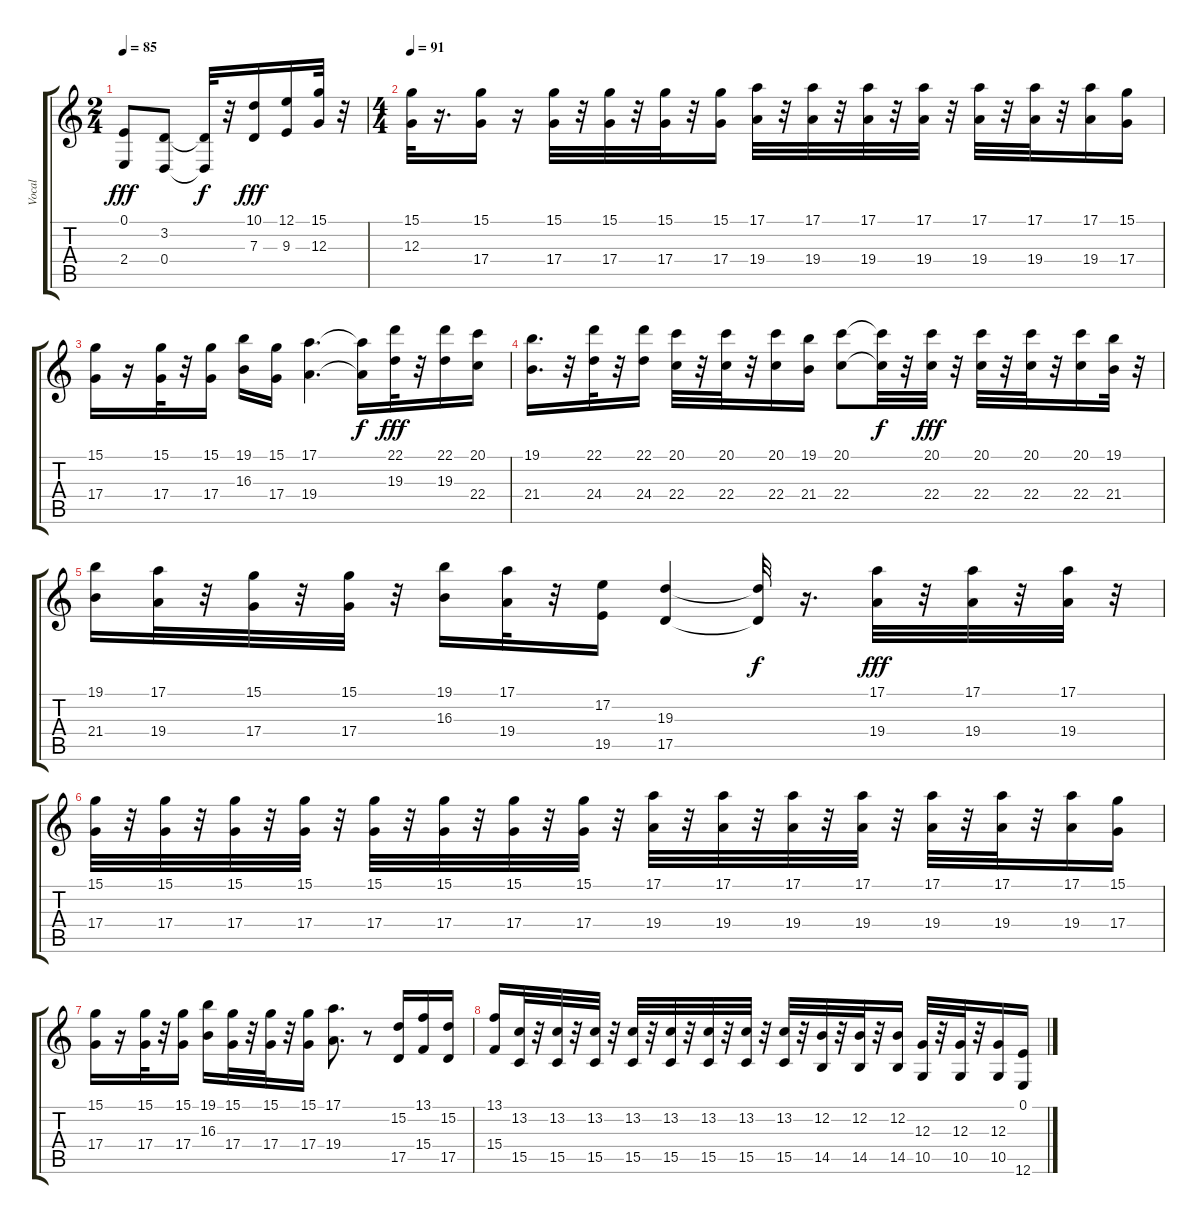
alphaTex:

\track ("Vocal" "Vocal") {instrument synthbrass2}
\staff {score tabs}
\tuning (E4 B3 G3 D3 A2 E2) {hide}
\ts (2 4)
\tempo 85
\clef g2
\ks c
(0.1 2.4).8{dy fff} (3.2 0.4).8 (3.2{t} 0.4{t}).32{dy f} r.32 (10.1 7.3).16{dy fff} (12.1 9.3).16 (15.1 12.3).32 r.32 |
\ts (4 4)
\tempo 91
(15.1 12.3).32 r.16{d} (15.1 17.4).16 r.16 (15.1 17.4).32 r.32 (15.1 17.4).32 r.32 (15.1 17.4).32 r.32 (15.1 17.4).16 (17.1 19.4).32 r.32 (17.1 19.4).32 r.32 (17.1 19.4).32 r.32 (17.1 19.4).32 r.32 (17.1 19.4).32 r.32 (17.1 19.4).32 r.32 (17.1 19.4).16 (15.1 17.4).16 |
(15.1 17.4).16 r.16 (15.1 17.4).32 r.32 (15.1 17.4).16 (19.1 16.3).16 (15.1 17.4).16 (17.1 19.4).4{d} (17.1{t} 19.4{t}).16{dy f} (22.1 19.3).32{dy fff} r.32 (22.1 19.3).16 (20.1 22.4).16 |
(19.1 21.4).16{d} r.32 (22.1 24.4).32 r.32 (22.1 24.4).16 (20.1 22.4).32 r.32 (20.1 22.4).32 r.32 (20.1 22.4).16 (19.1 21.4).16 (20.1 22.4).8 (20.1{t} 22.4{t}).32{dy f} r.32 (20.1 22.4).32{dy fff} r.32 (20.1 22.4).32 r.32 (20.1 22.4).32 r.32 (20.1 22.4).16 (19.1 21.4).32 r.32 |
(19.1 21.4).16 (17.1 19.4).32 r.32 (15.1 17.4).32 r.32 (15.1 17.4).32 r.32 (19.1 16.3).16 (17.1 19.4).32 r.32 (17.2 19.5).16 (19.3 17.5).4 (19.3{t} 17.5{t}).32{dy f} r.16{d} (17.1 19.4).32{dy fff} r.32 (17.1 19.4).32 r.32 (17.1 19.4).32 r.32 |
(15.1 17.4).32 r.32 (15.1 17.4).32 r.32 (15.1 17.4).32 r.32 (15.1 17.4).32 r.32 (15.1 17.4).32 r.32 (15.1 17.4).32 r.32 (15.1 17.4).32 r.32 (15.1 17.4).32 r.32 (17.1 19.4).32 r.32 (17.1 19.4).32 r.32 (17.1 19.4).32 r.32 (17.1 19.4).32 r.32 (17.1 19.4).32 r.32 (17.1 19.4).32 r.32 (17.1 19.4).16 (15.1 17.4).16 |
(15.1 17.4).16 r.16 (15.1 17.4).32 r.32 (15.1 17.4).16 (19.1 16.3).16 (15.1 17.4).32 r.32 (15.1 17.4).32 r.32 (15.1 17.4).16 (17.1 19.4).8{d} r.8 (15.2 17.5).16 (13.1 15.4).16 (15.2 17.5).16 |
(13.1 15.4).16 (13.2 15.5).32 r.32 (13.2 15.5).32 r.32 (13.2 15.5).32 r.32 (13.2 15.5).32 r.32 (13.2 15.5).32 r.32 (13.2 15.5).32 r.32 (13.2 15.5).32 r.32 (13.2 15.5).32 r.32 (12.2 14.5).32 r.32 (12.2 14.5).32 r.32 (12.2 14.5).16 (12.3 10.5).32 r.32 (12.3 10.5).32 r.32 (12.3 10.5).16 (0.1 12.6).16
